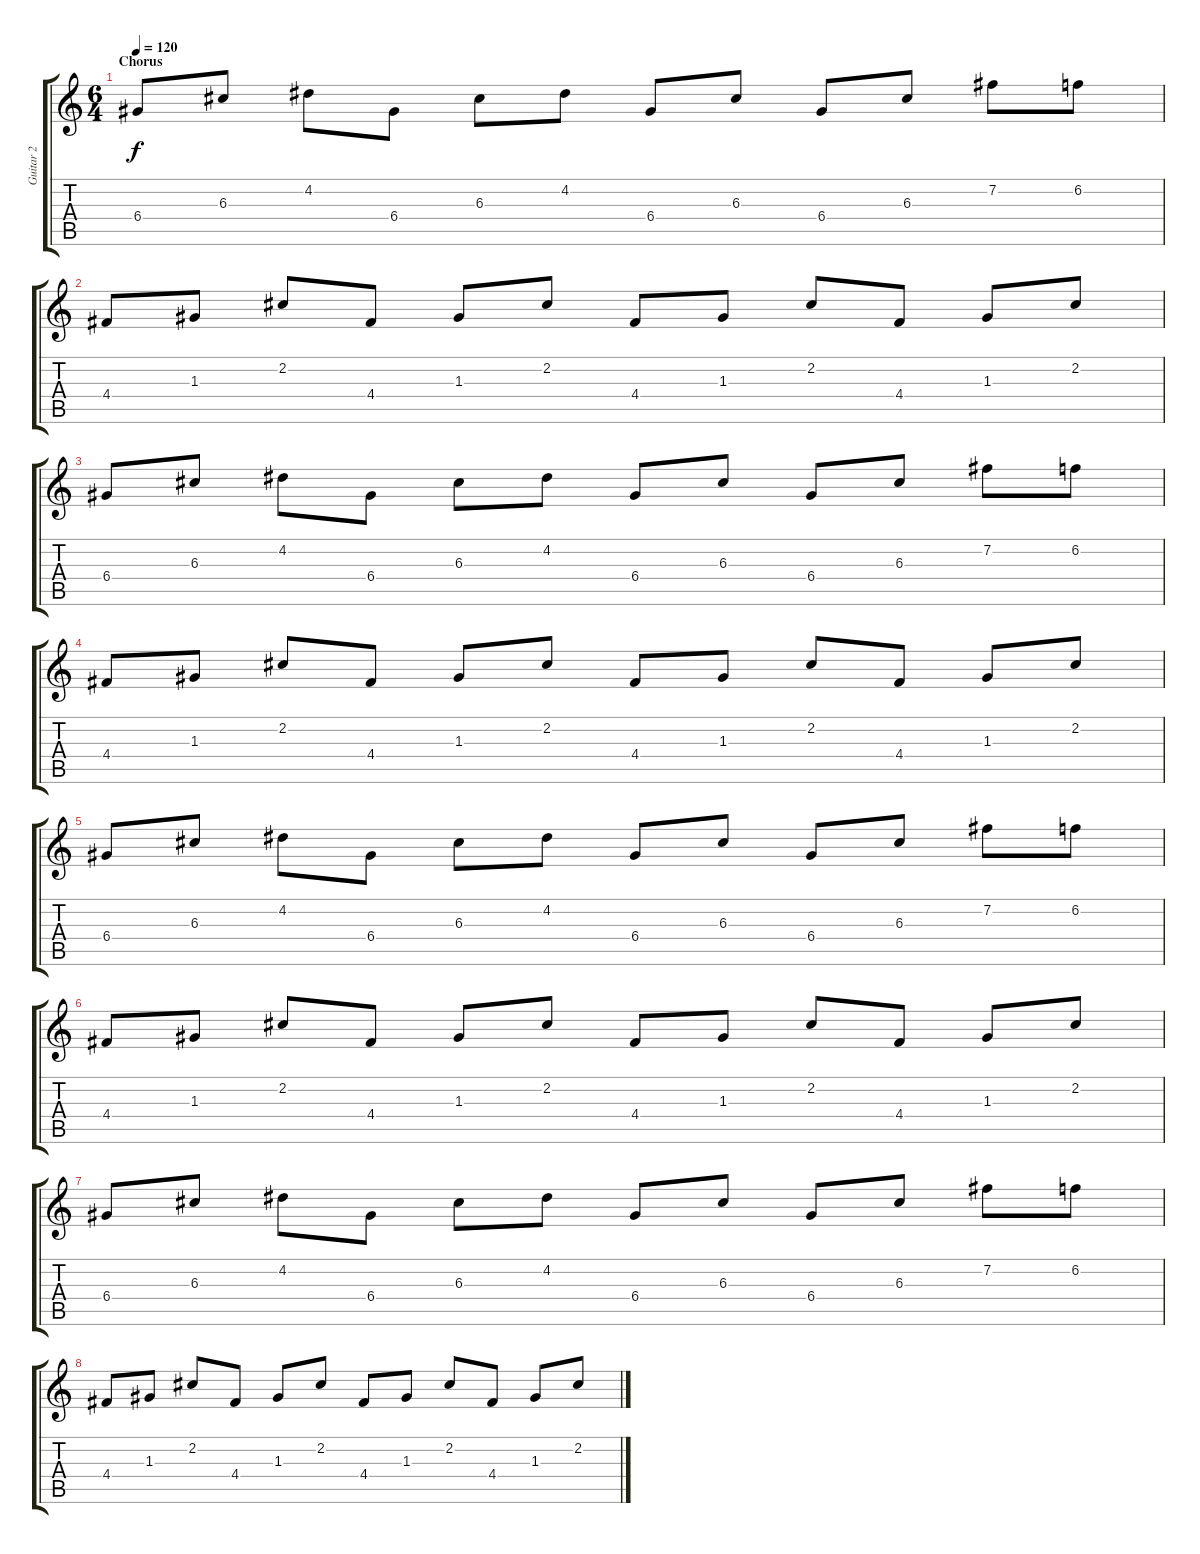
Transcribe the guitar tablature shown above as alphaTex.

\track ("Guitar 2" "Guitar 2") {instrument acousticguitarsteel}
\staff {score tabs}
\tuning (E4 B3 G3 D3 A2 D2) {hide}
\ts (6 4)
\section ("" "Chorus")
\tempo 120
\clef g2
\ks c
6.4.8{dy f volume 15 balance 3} 6.3.8 4.2.8 6.4.8 6.3.8 4.2.8 6.4.8 6.3.8 6.4.8 6.3.8 7.2.8 6.2.8 |
4.4.8 1.3.8 2.2.8 4.4.8 1.3.8 2.2.8 4.4.8 1.3.8 2.2.8 4.4.8 1.3.8 2.2.8 |
6.4.8 6.3.8 4.2.8 6.4.8 6.3.8 4.2.8 6.4.8 6.3.8 6.4.8 6.3.8 7.2.8 6.2.8 |
4.4.8 1.3.8 2.2.8 4.4.8 1.3.8 2.2.8 4.4.8 1.3.8 2.2.8 4.4.8 1.3.8 2.2.8 |
6.4.8 6.3.8 4.2.8 6.4.8 6.3.8 4.2.8 6.4.8 6.3.8 6.4.8 6.3.8 7.2.8 6.2.8 |
4.4.8 1.3.8 2.2.8 4.4.8 1.3.8 2.2.8 4.4.8 1.3.8 2.2.8 4.4.8 1.3.8 2.2.8 |
6.4.8 6.3.8 4.2.8 6.4.8 6.3.8 4.2.8 6.4.8 6.3.8 6.4.8 6.3.8 7.2.8 6.2.8 |
4.4.8 1.3.8 2.2.8 4.4.8 1.3.8 2.2.8 4.4.8 1.3.8 2.2.8 4.4.8 1.3.8 2.2.8
